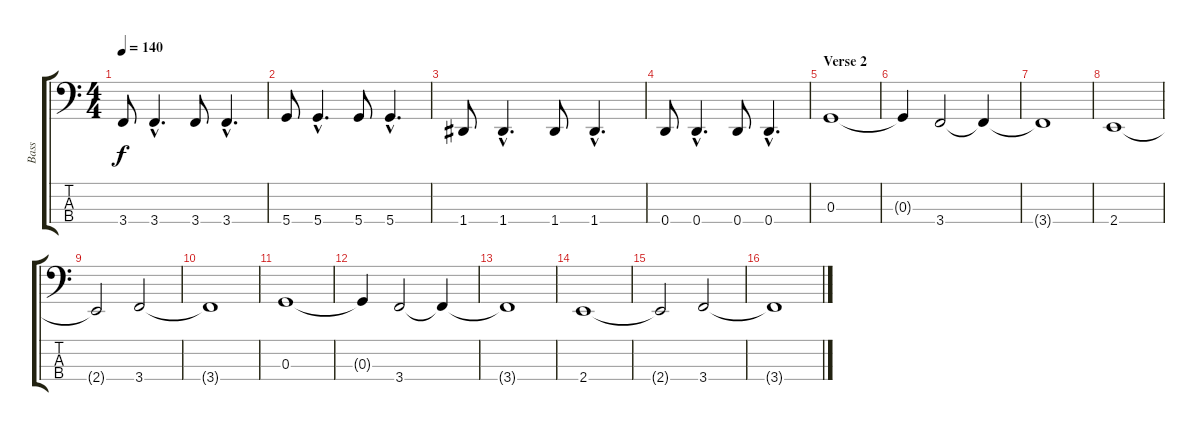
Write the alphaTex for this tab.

\track ("Bass" "Bass") {instrument electricbassfinger}
\staff {score tabs}
\tuning (F2 C2 G1 D1) {hide}
\ts (4 4)
\tempo 140
\clef f4
\ks c
3.4.8{dy f} 3.4{hac}.4{d} 3.4.8 3.4{hac}.4{d} |
5.4.8 5.4{hac}.4{d} 5.4.8 5.4{hac}.4{d} |
1.4.8 1.4{hac}.4{d} 1.4.8 1.4{hac}.4{d} |
0.4.8 0.4{hac}.4{d} 0.4.8 0.4{hac}.4{d} |
\section ("" "Verse 2")
0.3.1 |
0.3{t}.4 3.4.2 3.4{t}.4 |
3.4{t}.1 |
2.4.1 |
2.4{t}.2 3.4.2 |
3.4{t}.1 |
0.3.1 |
0.3{t}.4 3.4.2 3.4{t}.4 |
3.4{t}.1 |
2.4.1 |
2.4{t}.2 3.4.2 |
3.4{t}.1
